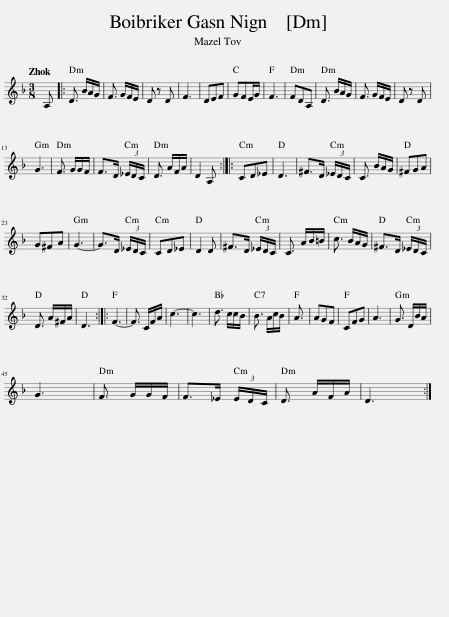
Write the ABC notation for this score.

X:1
L:1/8
Q:1/4=120
M:3/8
I:linebreak $
K:Dmin
V:1 treble
V:1
 A, |: D3/2 B/A/G/ | F3/2 G/F/E/ | D z D | F3 | %5
 DEF | GFE/G/ | F3 | FDA, | D3/2 B/A/G/ | %10
 F3/2 G/F/E/ | D z D |$ G3 | F3/2 G/G/F/ | F>D (3_E/D/C/ | %15
 D3/2 A/F/A/ | D2 A, :: CD_E | D3 | ^F>D (3_E/D/C/ | %20
 C3/2 B/A/G/ | ^FGA |$ G^FA | G3- | G>D (3_E/D/C/ | %25
 CD_E | D2 D | ^F>D (3_E/D/C/ | C3/2 A/B/=B/ | c3/2 B/A/G/ | %30
 ^F>D (3_E/D/C/ |$ D3/2 A/^F/A/ | D3 :: F3- | F3/2 C/F/A/ | %35
 c3- | c3 | d3/2 c/c/B/ | B3/2 A/c/B/ | A3/2 | %40
 AGF | CFG | A3 | G3/2 D/B/A/ |$ G3 | %45
 F3/2 G/G/F/ | F>_E (3E/D/C/ | D3/2 A/F/A/ | D3 :| %49
